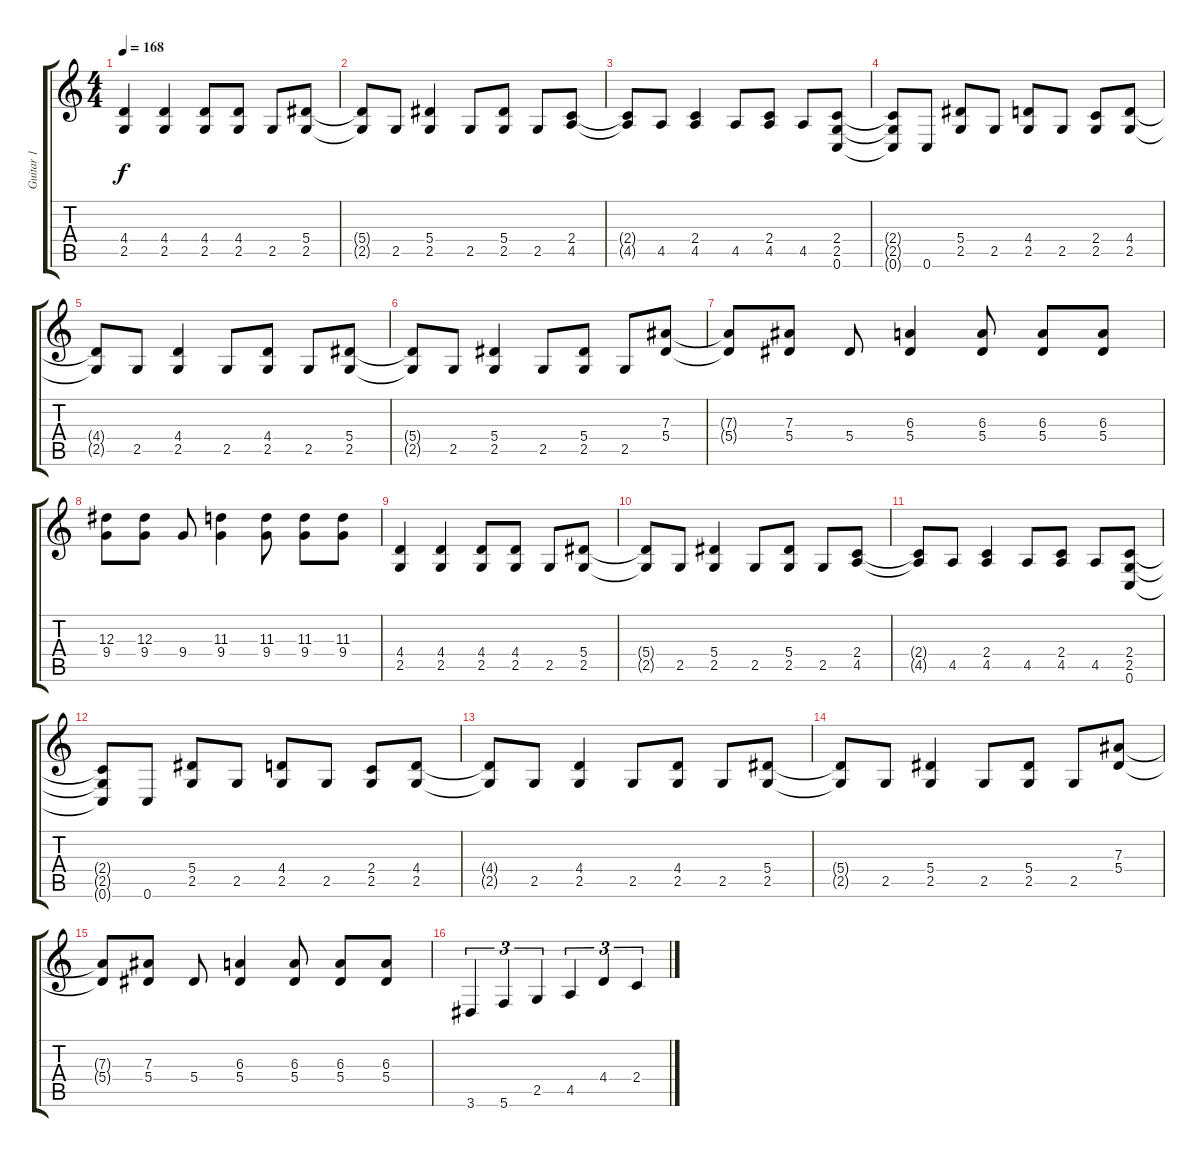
\track ("Guitar 1" "Guitar 1") {instrument distortionguitar}
\staff {score tabs}
\tuning (C4 G3 Eb3 Bb2 F2 C2) {hide}
\ts (4 4)
\tempo 168
\clef g2
\ks c
(4.4 2.5).4{dy f} (4.4 2.5).4 (4.4 2.5).8 (4.4 2.5).8 2.5.8 (5.4 2.5).8 |
(5.4{t} 2.5{t}).8 2.5.8 (5.4 2.5).4 2.5.8 (5.4 2.5).8 2.5.8 (2.4 4.5).8 |
(2.4{t} 4.5{t}).8 4.5.8 (2.4 4.5).4 4.5.8 (2.4 4.5).8 4.5.8 (2.4 2.5 0.6).8 |
(2.4{t} 2.5{t} 0.6{t}).8 0.6.8 (5.4 2.5).8 2.5.8 (4.4 2.5).8 2.5.8 (2.4 2.5).8 (4.4 2.5).8 |
(4.4{t} 2.5{t}).8 2.5.8 (4.4 2.5).4 2.5.8 (4.4 2.5).8 2.5.8 (5.4 2.5).8 |
(5.4{t} 2.5{t}).8 2.5.8 (5.4 2.5).4 2.5.8 (5.4 2.5).8 2.5.8 (7.3 5.4).8 |
(7.3{t} 5.4{t}).8 (7.3 5.4).8 5.4.8 (6.3 5.4).4 (6.3 5.4).8 (6.3 5.4).8 (6.3 5.4).8 |
(12.3 9.4).8 (12.3 9.4).8 9.4.8 (11.3 9.4).4 (11.3 9.4).8 (11.3 9.4).8 (11.3 9.4).8 |
(4.4 2.5).4 (4.4 2.5).4 (4.4 2.5).8 (4.4 2.5).8 2.5.8 (5.4 2.5).8 |
(5.4{t} 2.5{t}).8 2.5.8 (5.4 2.5).4 2.5.8 (5.4 2.5).8 2.5.8 (2.4 4.5).8 |
(2.4{t} 4.5{t}).8 4.5.8 (2.4 4.5).4 4.5.8 (2.4 4.5).8 4.5.8 (2.4 2.5 0.6).8 |
(2.4{t} 2.5{t} 0.6{t}).8 0.6.8 (5.4 2.5).8 2.5.8 (4.4 2.5).8 2.5.8 (2.4 2.5).8 (4.4 2.5).8 |
(4.4{t} 2.5{t}).8 2.5.8 (4.4 2.5).4 2.5.8 (4.4 2.5).8 2.5.8 (5.4 2.5).8 |
(5.4{t} 2.5{t}).8 2.5.8 (5.4 2.5).4 2.5.8 (5.4 2.5).8 2.5.8 (7.3 5.4).8 |
(7.3{t} 5.4{t}).8 (7.3 5.4).8 5.4.8 (6.3 5.4).4 (6.3 5.4).8 (6.3 5.4).8 (6.3 5.4).8 |
3.6.4{tu (3 2)} 5.6.4{tu (3 2)} 2.5.4{tu (3 2)} 4.5.4{tu (3 2)} 4.4.4{tu (3 2)} 2.4.4{tu (3 2)}
